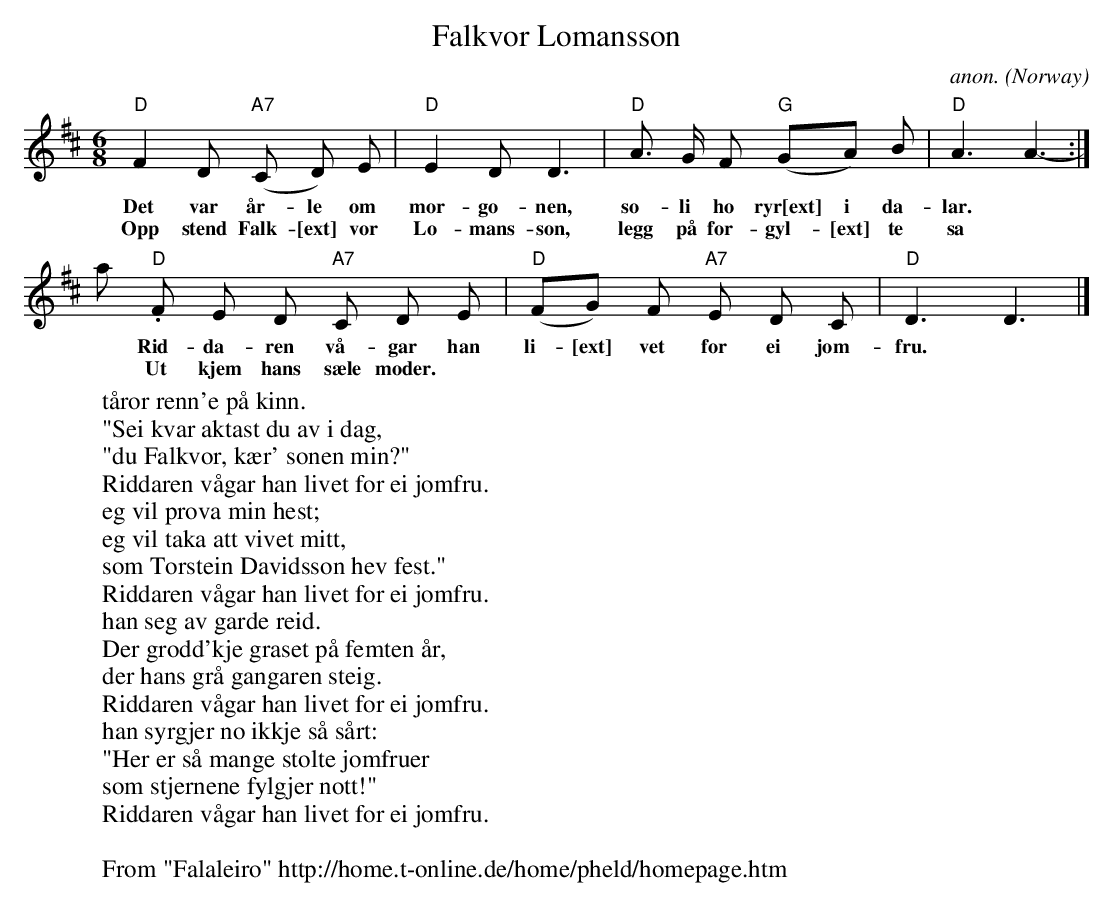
X:1
T:Falkvor Lomansson
M:6/8
L:1/8
C:anon.
O:Norway
K:D
"D"F2 D "A7"(C D) E|"D"E2 D D3|"D"A> G F "G"(GA) B|"D"A3 A3:|
w:Det var \aar- le om mor- go- nen, so- li ho ryr[ext] i da- lar.
w:Opp stend Falk-[ext] vor Lo- mans- son, legg p\aa for- gyl-[ext] te sa
- lar.
"D"F E D "A7"C D E|"D"(FG) F "A7"E D C|"D"D3 D3|]
w:Rid- da- ren v\aa- gar han li-[ext] vet for ei jom- fru.
w:Ut kjem hans s\aele moder.
W:t\aaror renn'e p\aa kinn.
W:"Sei kvar aktast du av i dag,
W:"du Falkvor, k\aer' sonen min?"
W:   Riddaren v\aagar han livet for ei jomfru.
w:"Eg vil pr\ova mine hovmenn,
W:eg vil pr\ova min hest;
W:eg vil taka att vivet mitt,
W:som Torstein Davidsson hev fest."
W:   Riddaren v\aagar han livet for ei jomfru.
w:Det var Falkvor Lomansson,
W:han seg av garde reid.
W:Der grodd'kje graset p\aa femten \aar,
W:der hans gr\aa gangaren steig.
W:   Riddaren v\aagar han livet for ei jomfru.
w:Det var Torstein Davidsson,
W:han syrgjer no ikkje s\aa s\aart:
W:"Her er s\aa mange stolte jomfruer
W:som stjernene fylgjer nott!"
W:   Riddaren v\aagar han livet for ei jomfru.
W:
W: From "Falaleiro" http://home.t-online.de/home/pheld/homepage.htm
